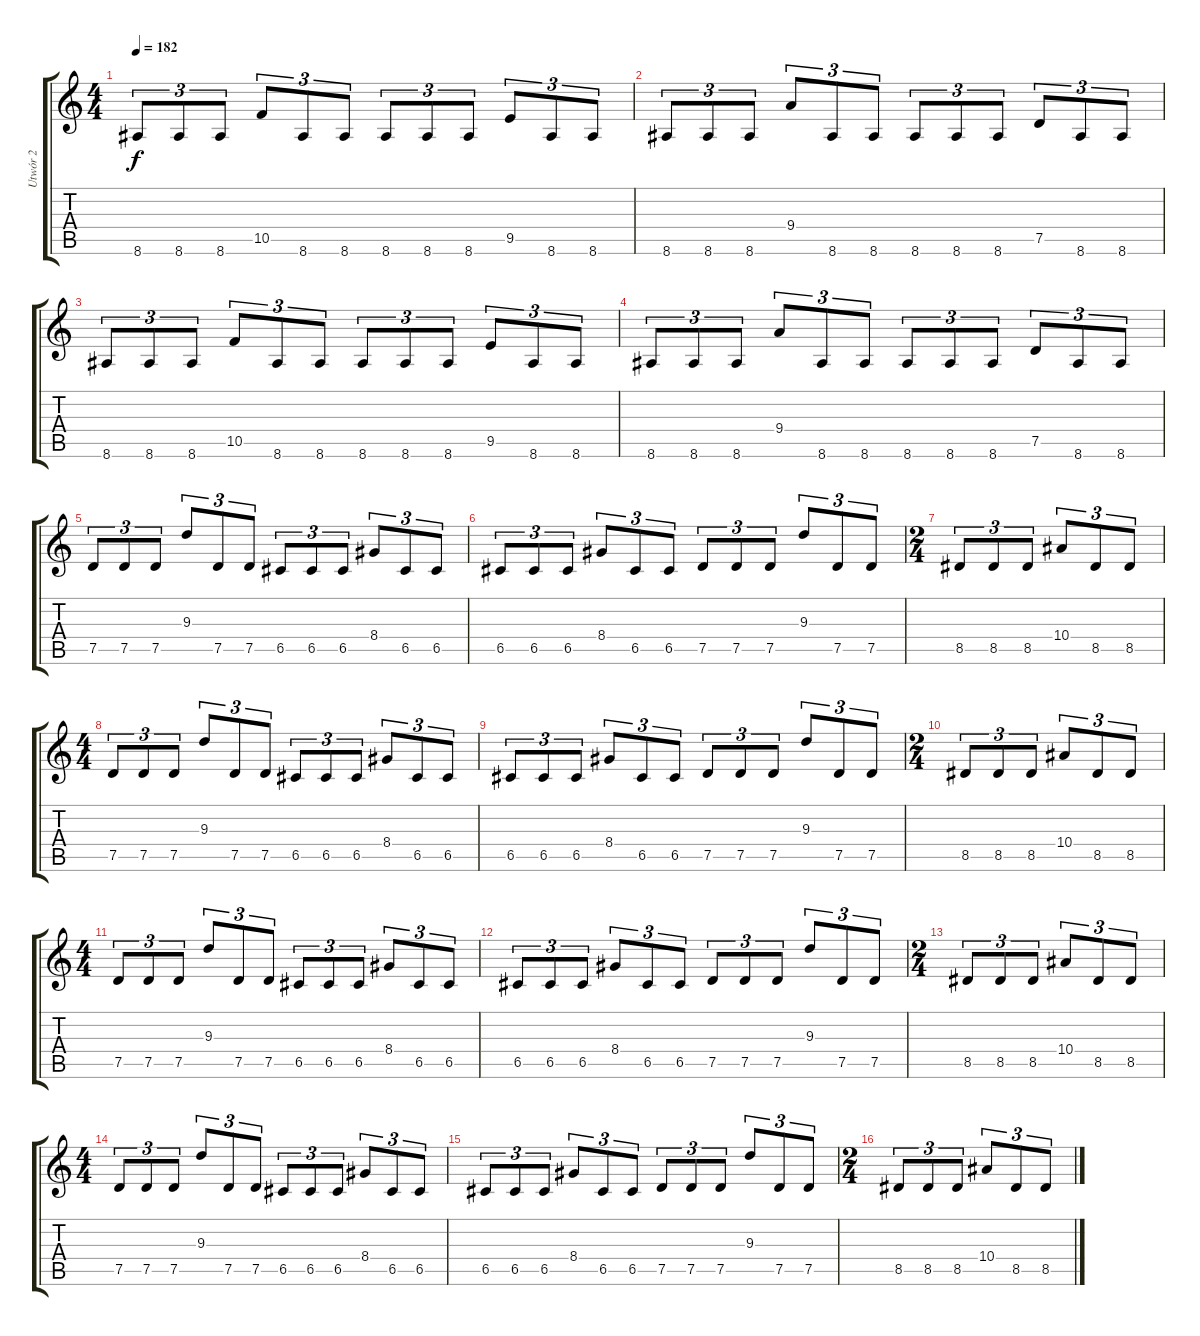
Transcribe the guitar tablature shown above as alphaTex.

\track ("Utwór 2" "Utwór 2") {instrument distortionguitar}
\staff {score tabs}
\tuning (D4 A3 F3 C3 G2 D2) {hide}
\ts (4 4)
\tempo 182
\clef g2
\ks c
8.6.8{tu (3 2) dy f} 8.6.8{tu (3 2)} 8.6.8{tu (3 2)} 10.5.8{tu (3 2)} 8.6.8{tu (3 2)} 8.6.8{tu (3 2)} 8.6.8{tu (3 2)} 8.6.8{tu (3 2)} 8.6.8{tu (3 2)} 9.5.8{tu (3 2)} 8.6.8{tu (3 2)} 8.6.8{tu (3 2)} |
8.6.8{tu (3 2)} 8.6.8{tu (3 2)} 8.6.8{tu (3 2)} 9.4.8{tu (3 2)} 8.6.8{tu (3 2)} 8.6.8{tu (3 2)} 8.6.8{tu (3 2)} 8.6.8{tu (3 2)} 8.6.8{tu (3 2)} 7.5.8{tu (3 2)} 8.6.8{tu (3 2)} 8.6.8{tu (3 2)} |
8.6.8{tu (3 2)} 8.6.8{tu (3 2)} 8.6.8{tu (3 2)} 10.5.8{tu (3 2)} 8.6.8{tu (3 2)} 8.6.8{tu (3 2)} 8.6.8{tu (3 2)} 8.6.8{tu (3 2)} 8.6.8{tu (3 2)} 9.5.8{tu (3 2)} 8.6.8{tu (3 2)} 8.6.8{tu (3 2)} |
8.6.8{tu (3 2)} 8.6.8{tu (3 2)} 8.6.8{tu (3 2)} 9.4.8{tu (3 2)} 8.6.8{tu (3 2)} 8.6.8{tu (3 2)} 8.6.8{tu (3 2)} 8.6.8{tu (3 2)} 8.6.8{tu (3 2)} 7.5.8{tu (3 2)} 8.6.8{tu (3 2)} 8.6.8{tu (3 2)} |
7.5.8{tu (3 2)} 7.5.8{tu (3 2)} 7.5.8{tu (3 2)} 9.3.8{tu (3 2)} 7.5.8{tu (3 2)} 7.5.8{tu (3 2)} 6.5.8{tu (3 2)} 6.5.8{tu (3 2)} 6.5.8{tu (3 2)} 8.4.8{tu (3 2)} 6.5.8{tu (3 2)} 6.5.8{tu (3 2)} |
6.5.8{tu (3 2)} 6.5.8{tu (3 2)} 6.5.8{tu (3 2)} 8.4.8{tu (3 2)} 6.5.8{tu (3 2)} 6.5.8{tu (3 2)} 7.5.8{tu (3 2)} 7.5.8{tu (3 2)} 7.5.8{tu (3 2)} 9.3.8{tu (3 2)} 7.5.8{tu (3 2)} 7.5.8{tu (3 2)} |
\ts (2 4)
8.5.8{tu (3 2)} 8.5.8{tu (3 2)} 8.5.8{tu (3 2)} 10.4.8{tu (3 2)} 8.5.8{tu (3 2)} 8.5.8{tu (3 2)} |
\ts (4 4)
7.5.8{tu (3 2)} 7.5.8{tu (3 2)} 7.5.8{tu (3 2)} 9.3.8{tu (3 2)} 7.5.8{tu (3 2)} 7.5.8{tu (3 2)} 6.5.8{tu (3 2)} 6.5.8{tu (3 2)} 6.5.8{tu (3 2)} 8.4.8{tu (3 2)} 6.5.8{tu (3 2)} 6.5.8{tu (3 2)} |
6.5.8{tu (3 2)} 6.5.8{tu (3 2)} 6.5.8{tu (3 2)} 8.4.8{tu (3 2)} 6.5.8{tu (3 2)} 6.5.8{tu (3 2)} 7.5.8{tu (3 2)} 7.5.8{tu (3 2)} 7.5.8{tu (3 2)} 9.3.8{tu (3 2)} 7.5.8{tu (3 2)} 7.5.8{tu (3 2)} |
\ts (2 4)
8.5.8{tu (3 2)} 8.5.8{tu (3 2)} 8.5.8{tu (3 2)} 10.4.8{tu (3 2)} 8.5.8{tu (3 2)} 8.5.8{tu (3 2)} |
\ts (4 4)
7.5.8{tu (3 2)} 7.5.8{tu (3 2)} 7.5.8{tu (3 2)} 9.3.8{tu (3 2)} 7.5.8{tu (3 2)} 7.5.8{tu (3 2)} 6.5.8{tu (3 2)} 6.5.8{tu (3 2)} 6.5.8{tu (3 2)} 8.4.8{tu (3 2)} 6.5.8{tu (3 2)} 6.5.8{tu (3 2)} |
6.5.8{tu (3 2)} 6.5.8{tu (3 2)} 6.5.8{tu (3 2)} 8.4.8{tu (3 2)} 6.5.8{tu (3 2)} 6.5.8{tu (3 2)} 7.5.8{tu (3 2)} 7.5.8{tu (3 2)} 7.5.8{tu (3 2)} 9.3.8{tu (3 2)} 7.5.8{tu (3 2)} 7.5.8{tu (3 2)} |
\ts (2 4)
8.5.8{tu (3 2)} 8.5.8{tu (3 2)} 8.5.8{tu (3 2)} 10.4.8{tu (3 2)} 8.5.8{tu (3 2)} 8.5.8{tu (3 2)} |
\ts (4 4)
7.5.8{tu (3 2)} 7.5.8{tu (3 2)} 7.5.8{tu (3 2)} 9.3.8{tu (3 2)} 7.5.8{tu (3 2)} 7.5.8{tu (3 2)} 6.5.8{tu (3 2)} 6.5.8{tu (3 2)} 6.5.8{tu (3 2)} 8.4.8{tu (3 2)} 6.5.8{tu (3 2)} 6.5.8{tu (3 2)} |
6.5.8{tu (3 2)} 6.5.8{tu (3 2)} 6.5.8{tu (3 2)} 8.4.8{tu (3 2)} 6.5.8{tu (3 2)} 6.5.8{tu (3 2)} 7.5.8{tu (3 2)} 7.5.8{tu (3 2)} 7.5.8{tu (3 2)} 9.3.8{tu (3 2)} 7.5.8{tu (3 2)} 7.5.8{tu (3 2)} |
\ts (2 4)
8.5.8{tu (3 2)} 8.5.8{tu (3 2)} 8.5.8{tu (3 2)} 10.4.8{tu (3 2)} 8.5.8{tu (3 2)} 8.5.8{tu (3 2)}
